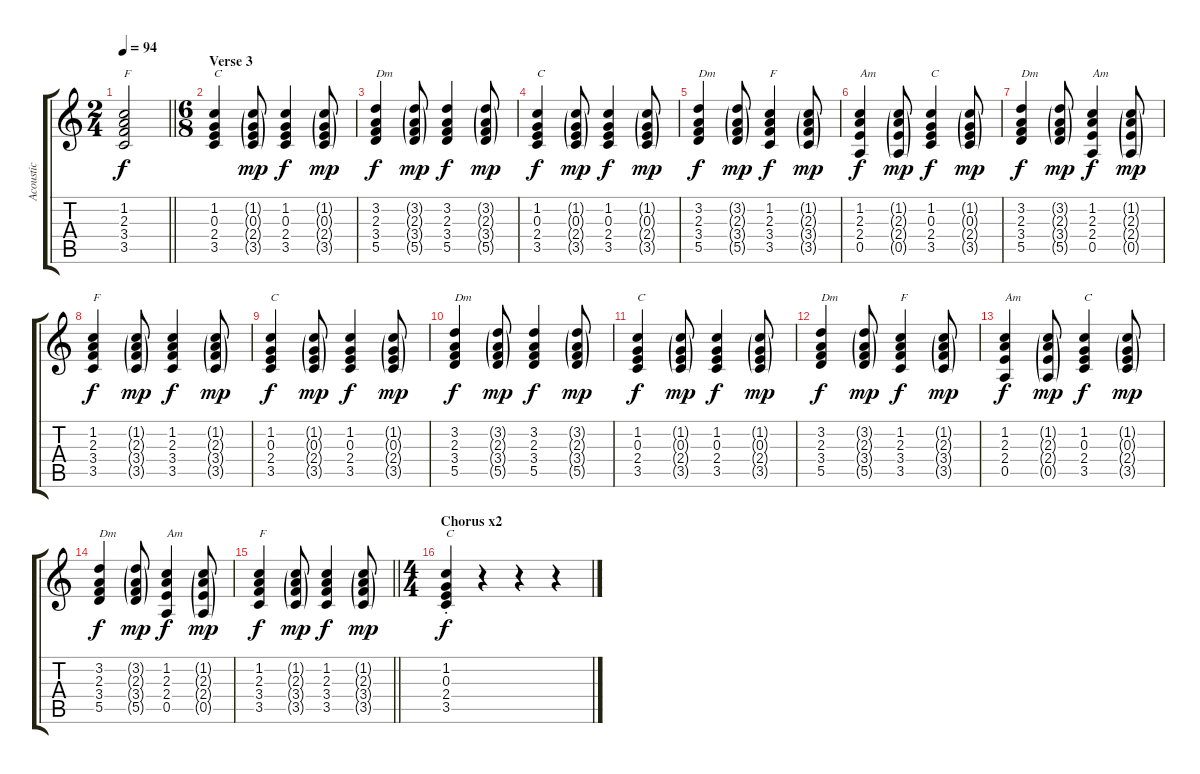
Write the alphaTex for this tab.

\track ("Acoustic" "Acoustic") {instrument acousticguitarsteel}
\staff {score tabs}
\tuning (E4 B3 G3 D3 A2 E2) {hide}
\ts (2 4)
\tempo 94
\clef g2
\barLineRight lightlight
\ks c
(1.2 2.3 3.4 3.5).2{txt "F" dy f} |
\ts (6 8)
\section ("" "Verse 3")
(1.2 0.3 2.4 3.5).4{txt "C"} (1.2{g} 0.3{g} 2.4{g} 3.5{g}).8{dy mp} (1.2 0.3 2.4 3.5).4{dy f} (1.2{g} 0.3{g} 2.4{g} 3.5{g}).8{dy mp} |
(3.2 2.3 3.4 5.5).4{txt "Dm" dy f} (3.2{g} 2.3{g} 3.4{g} 5.5{g}).8{dy mp} (3.2 2.3 3.4 5.5).4{dy f} (3.2{g} 2.3{g} 3.4{g} 5.5{g}).8{dy mp} |
(1.2 0.3 2.4 3.5).4{txt "C" dy f} (1.2{g} 0.3{g} 2.4{g} 3.5{g}).8{dy mp} (1.2 0.3 2.4 3.5).4{dy f} (1.2{g} 0.3{g} 2.4{g} 3.5{g}).8{dy mp} |
(3.2 2.3 3.4 5.5).4{txt "Dm" dy f} (3.2{g} 2.3{g} 3.4{g} 5.5{g}).8{dy mp} (1.2 2.3 3.4 3.5).4{txt "F" dy f} (1.2{g} 2.3{g} 3.4{g} 3.5{g}).8{dy mp} |
(1.2 2.3 2.4 0.5).4{txt "Am" dy f} (1.2{g} 2.3{g} 2.4{g} 0.5{g}).8{dy mp} (1.2 0.3 2.4 3.5).4{txt "C" dy f} (1.2{g} 0.3{g} 2.4{g} 3.5{g}).8{dy mp} |
(3.2 2.3 3.4 5.5).4{txt "Dm" dy f} (3.2{g} 2.3{g} 3.4{g} 5.5{g}).8{dy mp} (1.2 2.3 2.4 0.5).4{txt "Am" dy f} (1.2{g} 2.3{g} 2.4{g} 0.5{g}).8{dy mp} |
(1.2 2.3 3.4 3.5).4{txt "F" dy f} (1.2{g} 2.3{g} 3.4{g} 3.5{g}).8{dy mp} (1.2 2.3 3.4 3.5).4{dy f} (1.2{g} 2.3{g} 3.4{g} 3.5{g}).8{dy mp} |
(1.2 0.3 2.4 3.5).4{txt "C" dy f} (1.2{g} 0.3{g} 2.4{g} 3.5{g}).8{dy mp} (1.2 0.3 2.4 3.5).4{dy f} (1.2{g} 0.3{g} 2.4{g} 3.5{g}).8{dy mp} |
(3.2 2.3 3.4 5.5).4{txt "Dm" dy f} (3.2{g} 2.3{g} 3.4{g} 5.5{g}).8{dy mp} (3.2 2.3 3.4 5.5).4{dy f} (3.2{g} 2.3{g} 3.4{g} 5.5{g}).8{dy mp} |
(1.2 0.3 2.4 3.5).4{txt "C" dy f} (1.2{g} 0.3{g} 2.4{g} 3.5{g}).8{dy mp} (1.2 0.3 2.4 3.5).4{dy f} (1.2{g} 0.3{g} 2.4{g} 3.5{g}).8{dy mp} |
(3.2 2.3 3.4 5.5).4{txt "Dm" dy f} (3.2{g} 2.3{g} 3.4{g} 5.5{g}).8{dy mp} (1.2 2.3 3.4 3.5).4{txt "F" dy f} (1.2{g} 2.3{g} 3.4{g} 3.5{g}).8{dy mp} |
(1.2 2.3 2.4 0.5).4{txt "Am" dy f} (1.2{g} 2.3{g} 2.4{g} 0.5{g}).8{dy mp} (1.2 0.3 2.4 3.5).4{txt "C" dy f} (1.2{g} 0.3{g} 2.4{g} 3.5{g}).8{dy mp} |
(3.2 2.3 3.4 5.5).4{txt "Dm" dy f} (3.2{g} 2.3{g} 3.4{g} 5.5{g}).8{dy mp} (1.2 2.3 2.4 0.5).4{txt "Am" dy f} (1.2{g} 2.3{g} 2.4{g} 0.5{g}).8{dy mp} |
\barLineRight lightlight
(1.2 2.3 3.4 3.5).4{txt "F" dy f} (1.2{g} 2.3{g} 3.4{g} 3.5{g}).8{dy mp} (1.2 2.3 3.4 3.5).4{dy f} (1.2{g} 2.3{g} 3.4{g} 3.5{g}).8{dy mp} |
\ts (4 4)
\section ("" "Chorus x2")
(1.2{st} 0.3{st} 2.4{st} 3.5{st}).4{txt "C" dy f} r.4 r.4 r.4
